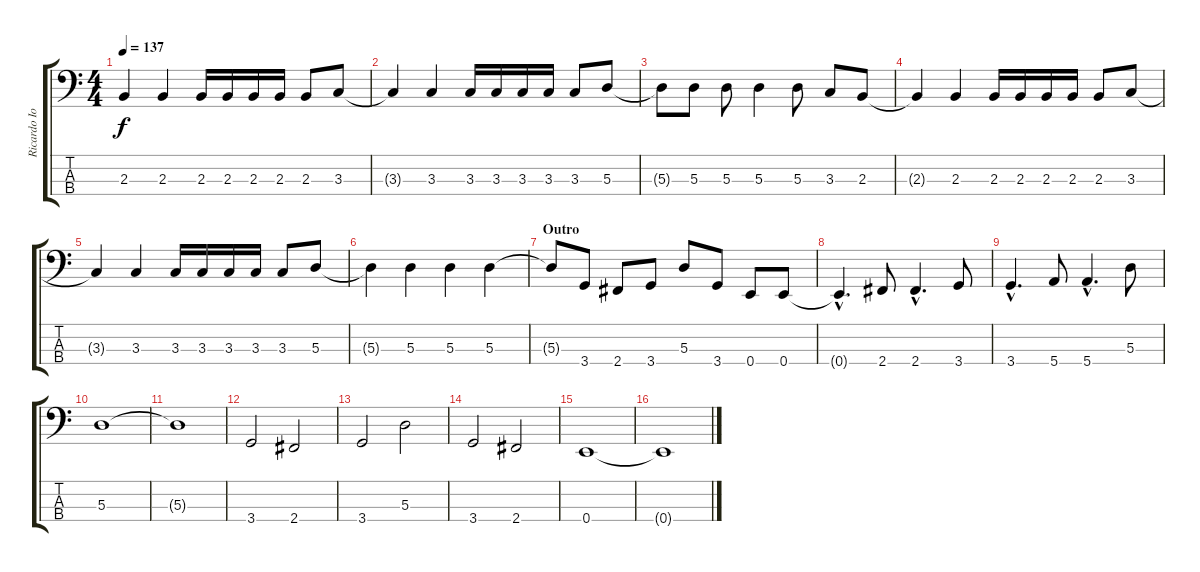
\track ("Ricardo Iorio (bajo)" "Ricardo Io") {instrument electricbassfinger}
\staff {score tabs}
\tuning (G2 D2 A1 E1) {hide}
\ts (4 4)
\tempo 137
\clef f4
\ks c
2.3{t}.4{dy f} 2.3.4 2.3.16 2.3.16 2.3.16 2.3.16 2.3.8 3.3.8 |
3.3{t}.4 3.3.4 3.3.16 3.3.16 3.3.16 3.3.16 3.3.8 5.3.8 |
5.3{t}.8 5.3.8 5.3.8 5.3.4 5.3.8 3.3.8 2.3.8 |
2.3{t}.4 2.3.4 2.3.16 2.3.16 2.3.16 2.3.16 2.3.8 3.3.8 |
3.3{t}.4 3.3.4 3.3.16 3.3.16 3.3.16 3.3.16 3.3.8 5.3.8 |
5.3{t}.4 5.3.4 5.3.4 5.3.4 |
\section ("" "Outro")
5.3{t}.8 3.4.8 2.4.8 3.4.8 5.3.8 3.4.8 0.4.8 0.4.8 |
0.4{hac t}.4{d} 2.4.8 2.4{hac}.4{d} 3.4.8 |
3.4{hac}.4{d} 5.4.8 5.4{hac}.4{d} 5.3.8 |
5.3.1 |
5.3{t}.1 |
3.4.2 2.4.2 |
3.4.2 5.3.2 |
3.4.2 2.4.2 |
0.4.1 |
0.4{t}.1
